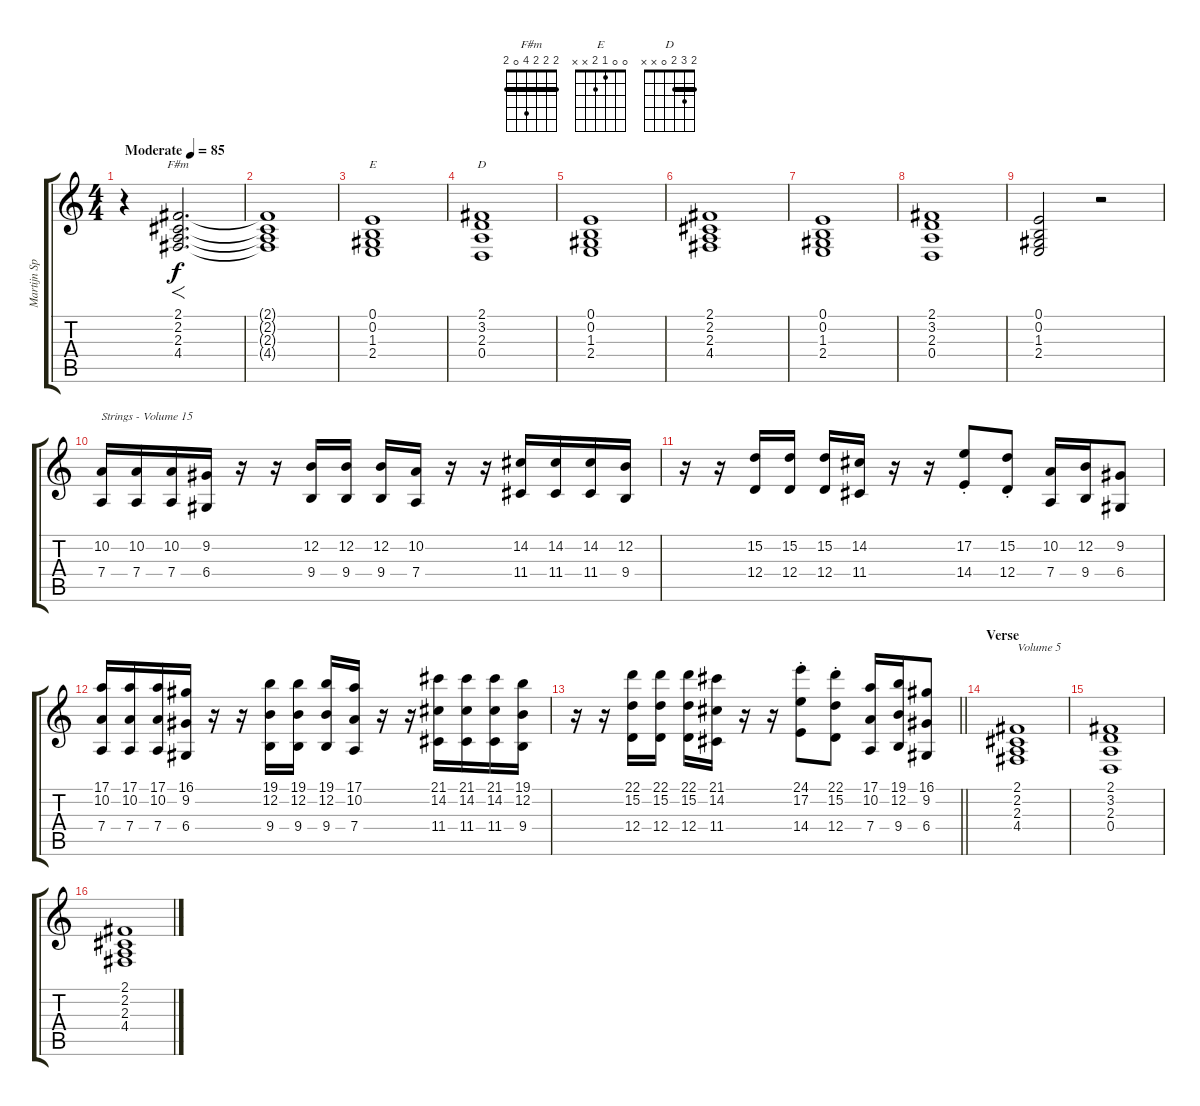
\track ("Martijn Spierenburg - Keyboard 1" "Martijn Sp") {instrument stringensemble2}
\staff {score tabs}
\tuning (E4 B3 G3 D3 A2 E2) {hide}
\chord ("F#m" 2 2 2 4 0 2) {barre 2}
\chord ("E" 0 0 1 2 x x)
\chord ("D" 2 3 2 0 x x) {barre 2}
\ts (4 4)
\tempo (85 "Moderate")
\clef g2
\ks c
r.4{dy f instrument stringensemble2} (2.1 2.2 2.3 4.4).2{f d ch "F#m"} |
(2.1{t} 2.2{t} 2.3{t} 4.4{t}).1 |
(0.1 0.2 1.3 2.4).1{ch "E"} |
(2.1 3.2 2.3 0.4).1{ch "D"} |
(0.1 0.2 1.3 2.4).1 |
(2.1 2.2 2.3 4.4).1 |
(0.1 0.2 1.3 2.4).1 |
(2.1 3.2 2.3 0.4).1 |
(0.1 0.2 1.3 2.4).2 r.2 |
(10.2 7.4).16{txt "Strings - Volume 15" volume 15 instrument stringensemble1} (10.2 7.4).16 (10.2 7.4).16 (9.2 6.4).16 r.16 r.16 (12.2 9.4).16 (12.2 9.4).16 (12.2 9.4).16 (10.2 7.4).16 r.16 r.16 (14.2 11.4).16 (14.2 11.4).16 (14.2 11.4).16 (12.2 9.4).16 |
r.16 r.16 (15.2 12.4).16 (15.2 12.4).16 (15.2 12.4).16 (14.2 11.4).16 r.16 r.16 (17.2{st} 14.4{st}).8 (15.2{st} 12.4{st}).8 (10.2 7.4).16 (12.2 9.4).16 (9.2 6.4).8 |
(17.1 10.2 7.4).16 (17.1 10.2 7.4).16 (17.1 10.2 7.4).16 (16.1 9.2 6.4).16 r.16 r.16 (19.1 12.2 9.4).16 (19.1 12.2 9.4).16 (19.1 12.2 9.4).16 (17.1 10.2 7.4).16 r.16 r.16 (21.1 14.2 11.4).16 (21.1 14.2 11.4).16 (21.1 14.2 11.4).16 (19.1 12.2 9.4).16 |
\barLineRight lightlight
r.16 r.16 (22.1 15.2 12.4).16 (22.1 15.2 12.4).16 (22.1 15.2 12.4).16 (21.1 14.2 11.4).16 r.16 r.16 (24.1{st} 17.2{st} 14.4{st}).8 (22.1{st} 15.2{st} 12.4{st}).8 (17.1 10.2 7.4).16 (19.1 12.2 9.4).16 (16.1 9.2 6.4).8 |
\section ("" "Verse")
(2.1 2.2 2.3 4.4).1{txt "Volume 5" volume 5} |
(2.1 3.2 2.3 0.4).1 |
(2.1 2.2 2.3 4.4).1
